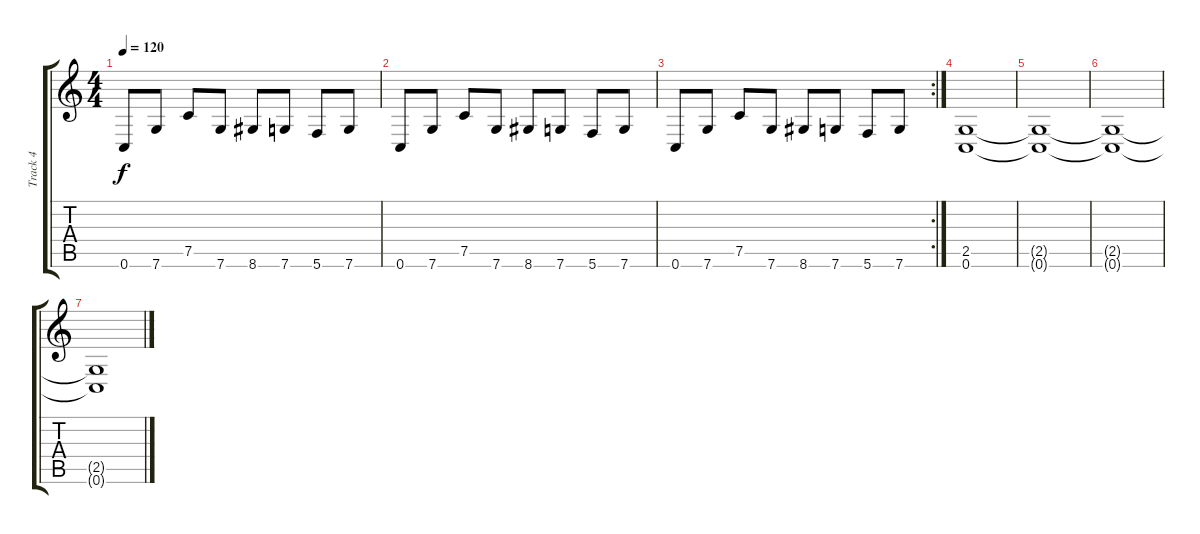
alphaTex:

\track ("Track 4" "Track 4") {instrument distortionguitar}
\staff {score tabs}
\tuning (C4 G3 Eb3 Bb2 F2 C2) {hide}
\ts (4 4)
\tempo 120
\clef g2
\ks c
0.6.8{dy f} 7.6.8 7.5.8 7.6.8 8.6.8 7.6.8 5.6.8 7.6.8 |
0.6.8 7.6.8 7.5.8 7.6.8 8.6.8 7.6.8 5.6.8 7.6.8 |
\rc 2
0.6.8 7.6.8 7.5.8 7.6.8 8.6.8 7.6.8 5.6.8 7.6.8 |
(2.5 0.6).1 |
(2.5{t} 0.6{t}).1 |
(2.5{t} 0.6{t}).1 |
(2.5{t} 0.6{t}).1
